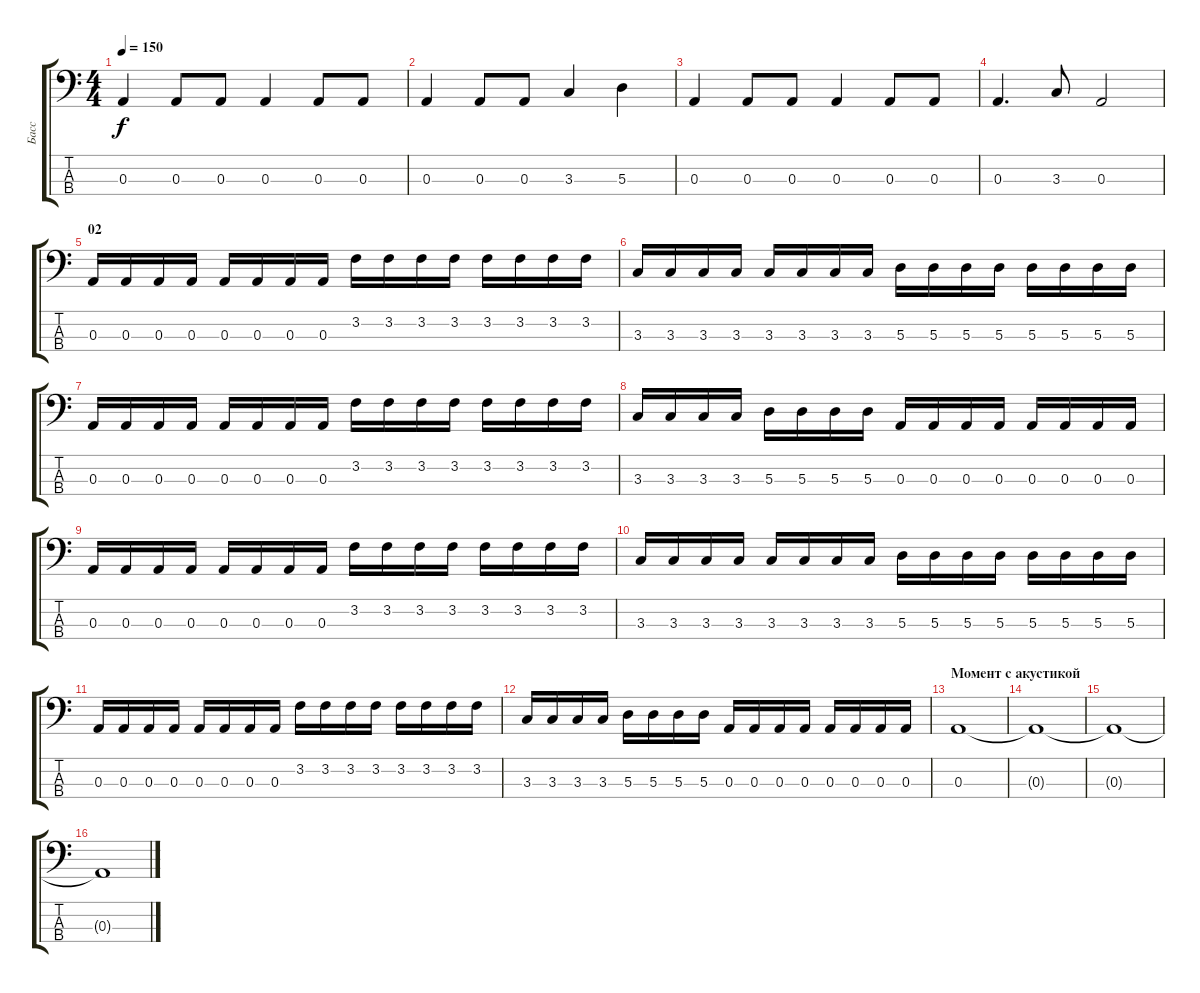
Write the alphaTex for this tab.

\track ("Басс" "Басс") {instrument electricbasspick}
\staff {score tabs}
\tuning (G2 D2 A1 E1) {hide}
\ts (4 4)
\tempo 150
\clef f4
\ks c
0.3.4{dy f} 0.3.8 0.3.8 0.3.4 0.3.8 0.3.8 |
0.3.4 0.3.8 0.3.8 3.3.4 5.3.4 |
0.3.4 0.3.8 0.3.8 0.3.4 0.3.8 0.3.8 |
0.3.4{d} 3.3.8 0.3.2 |
\section ("" "02")
0.3.16 0.3.16 0.3.16 0.3.16 0.3.16 0.3.16 0.3.16 0.3.16 3.2.16 3.2.16 3.2.16 3.2.16 3.2.16 3.2.16 3.2.16 3.2.16 |
3.3.16 3.3.16 3.3.16 3.3.16 3.3.16 3.3.16 3.3.16 3.3.16 5.3.16 5.3.16 5.3.16 5.3.16 5.3.16 5.3.16 5.3.16 5.3.16 |
0.3.16 0.3.16 0.3.16 0.3.16 0.3.16 0.3.16 0.3.16 0.3.16 3.2.16 3.2.16 3.2.16 3.2.16 3.2.16 3.2.16 3.2.16 3.2.16 |
3.3.16 3.3.16 3.3.16 3.3.16 5.3.16 5.3.16 5.3.16 5.3.16 0.3.16 0.3.16 0.3.16 0.3.16 0.3.16 0.3.16 0.3.16 0.3.16 |
0.3.16 0.3.16 0.3.16 0.3.16 0.3.16 0.3.16 0.3.16 0.3.16 3.2.16 3.2.16 3.2.16 3.2.16 3.2.16 3.2.16 3.2.16 3.2.16 |
3.3.16 3.3.16 3.3.16 3.3.16 3.3.16 3.3.16 3.3.16 3.3.16 5.3.16 5.3.16 5.3.16 5.3.16 5.3.16 5.3.16 5.3.16 5.3.16 |
0.3.16 0.3.16 0.3.16 0.3.16 0.3.16 0.3.16 0.3.16 0.3.16 3.2.16 3.2.16 3.2.16 3.2.16 3.2.16 3.2.16 3.2.16 3.2.16 |
3.3.16 3.3.16 3.3.16 3.3.16 5.3.16 5.3.16 5.3.16 5.3.16 0.3.16 0.3.16 0.3.16 0.3.16 0.3.16 0.3.16 0.3.16 0.3.16 |
\section ("" "Момент с акустикой")
0.3.1 |
0.3{t}.1 |
0.3{t}.1 |
0.3{t}.1
